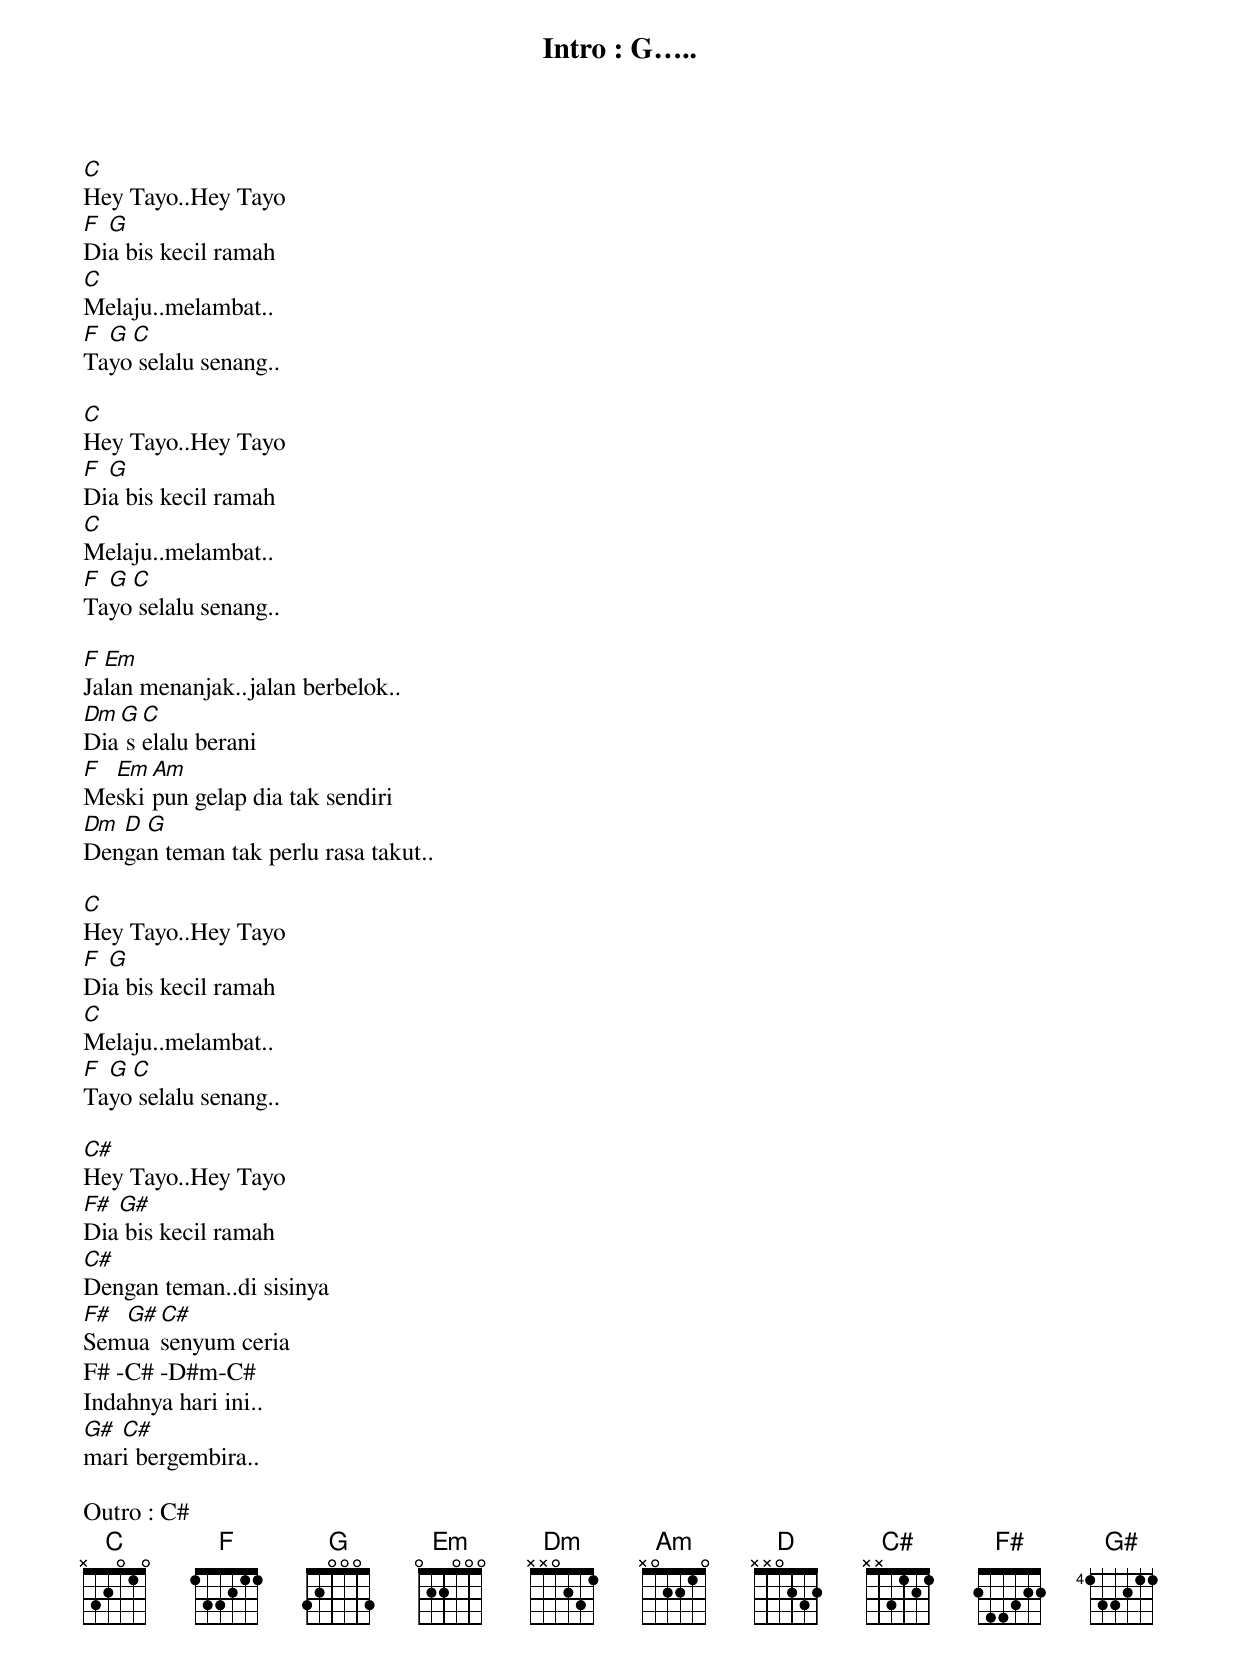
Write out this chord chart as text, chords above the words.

Intro : G…..

C
Hey Tayo..Hey Tayo
F G
Dia bis kecil ramah
C
Melaju..melambat..
F G C
Tayo selalu senang..

C
Hey Tayo..Hey Tayo
F G
Dia bis kecil ramah
C
Melaju..melambat..
F G C
Tayo selalu senang..

F Em
Jalan menanjak..jalan berbelok..
Dm G C
Dia selalu berani
F Em Am
Meskipun gelap dia tak sendiri
Dm D G
Dengan teman tak perlu rasa takut..

C
Hey Tayo..Hey Tayo
F G
Dia bis kecil ramah
C
Melaju..melambat..
F G C
Tayo selalu senang..

C#
Hey Tayo..Hey Tayo
F# G#
Dia bis kecil ramah
C#
Dengan teman..di sisinya
F# G# C#
Semua senyum ceria
F# -C# -D#m-C#
Indahnya hari ini..
G# C#
mari bergembira..

Outro : C#
